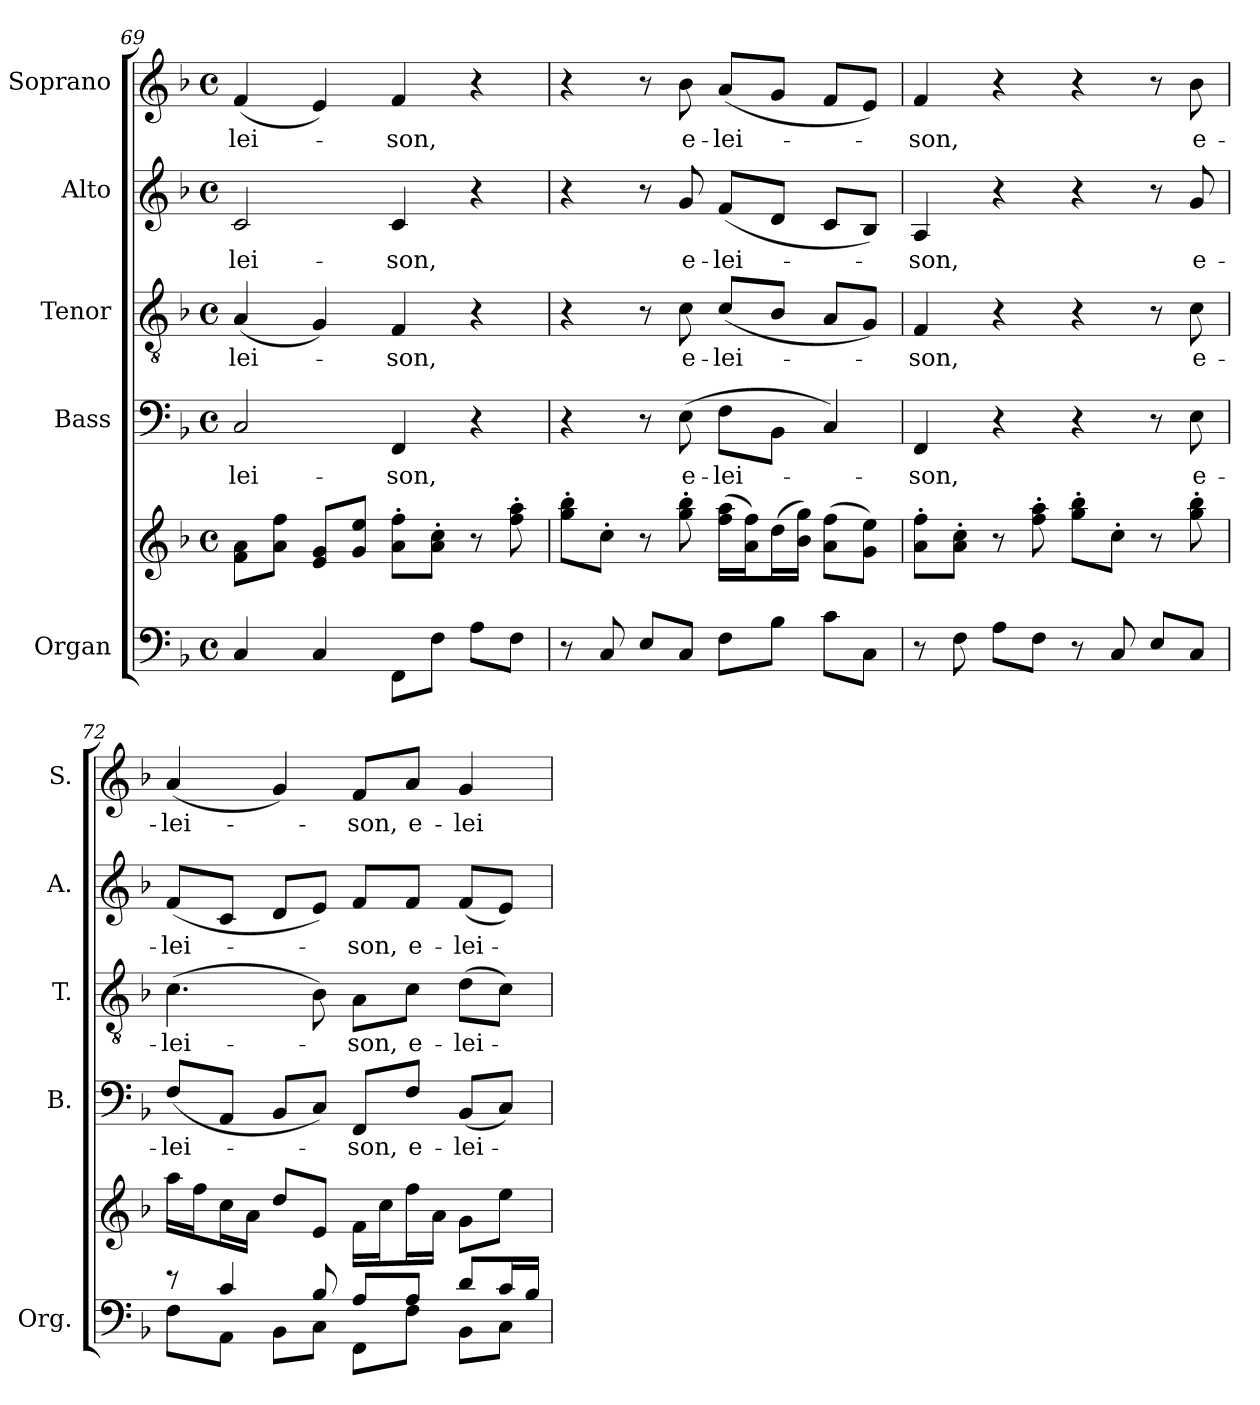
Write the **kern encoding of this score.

**kern	**kern	**kern	**text	**kern	**text	**kern	**text	**kern	**text
*part5	*part5	*part4	*part4	*part3	*part3	*part2	*part2	*part1	*part1
*staff6	*staff5	*staff4	*staff4	*staff3	*staff3	*staff2	*staff2	*staff1	*staff1
*I"Organ	*	*I"Bass	*	*I"Tenor	*	*I"Alto	*	*I"Soprano	*
*I'Org.	*	*I'B.	*	*I'T.	*	*I'A.	*	*I'S.	*
*clefF4	*clefG2	*clefF4	*	*clefGv2	*	*clefG2	*	*clefG2	*
*	*	*	*	*ITrd7c12	*	*	*	*	*
*k[b-]	*k[b-]	*k[b-]	*	*k[b-]	*	*k[b-]	*	*k[b-]	*
*F:	*F:	*F:	*	*F:	*	*F:	*	*F:	*
*M4/4	*M4/4	*M4/4	*	*M4/4	*	*M4/4	*	*M4/4	*
*met(c)	*met(c)	*met(c)	*	*met(c)	*	*met(c)	*	*met(c)	*
=69	=69	=69	=69	=69	=69	=69	=69	=69	=69
!	!	!	!LO:LY:b:color=#000000	!	!	!	!	!	!
!	!	!	!	!	!LO:LY:b:color=#000000	!	!	!	!
!	!	!	!	!	!	!	!LO:LY:b:color=#000000	!	!
!	!	!	!	!	!	!	!	!	!LO:LY:b:color=#000000
4Ci/	8fi\ 8ai\L	2Ci/	-lei-	(4AAi/	-lei-	2ci/	-lei-	(4fi/	-lei-
.	8ai\ 8ffi\J	.	.	.	.	.	.	.	.
4Ci/	8ei/ 8gi/L	.	.	4GGi/)	.	.	.	4ei/)	.
.	8gi/ 8eei/J	.	.	.	.	.	.	.	.
!	!	!	!LO:LY:b:color=#000000	!	!	!	!	!	!
!	!	!	!	!	!LO:LY:b:color=#000000	!	!	!	!
!	!	!	!	!	!	!	!LO:LY:b:color=#000000	!	!
!	!	!	!	!	!	!	!	!	!LO:LY:b:color=#000000
8FFi\L	8ai'\ 8ffi'\L	4FFi/	-son,	4FFi/	-son,	4ci/	-son,	4fi/	-son,
8Fi\J	8ai'\ 8cci'\J	.	.	.	.	.	.	.	.
8Ai\L	8r	4r	.	4r	.	4r	.	4r	.
8Fi\J	8ffi\' 8aai'	.	.	.	.	.	.	.	.
=70	=70	=70	=70	=70	=70	=70	=70	=70	=70
8r	8ggi'\ 8bb-i'\L	4r	.	4r	.	4r	.	4r	.
8Ci/	8cc'i\J	.	.	.	.	.	.	.	.
8Ei/L	8r	8r	.	8r	.	8r	.	8r	.
!	!	!	!LO:LY:b:color=#000000	!	!	!	!	!	!
!	!	!	!	!	!LO:LY:b:color=#000000	!	!	!	!
!	!	!	!	!	!	!	!LO:LY:b:color=#000000	!	!
!	!	!	!	!	!	!	!	!	!LO:LY:b:color=#000000
8Ci/J	8ggi\' 8bb-i'	(8Ei\	e-	8Ci\	e-	8gi/	e-	8b-i\	e-
!	!	!	!LO:LY:b:color=#000000	!	!	!	!	!	!
!	!	!	!	!	!LO:LY:b:color=#000000	!	!	!	!
!	!	!	!	!	!	!	!LO:LY:b:color=#000000	!	!
!	!	!	!	!	!	!	!	!	!LO:LY:b:color=#000000
8Fi\L	(16ffi\ 16aai\LL	8Fi\L	-lei-	(8Ci/L	-lei-	(8fi/L	-lei-	(8ai/L	-lei-
.	16ai\ 16ffi\J)	.	.	.	.	.	.	.	.
8B-i\J	(16ddi\L	8BB-i\J	.	8BB-i/J	.	8di/J	.	8gi/J	.
.	16b-i\ 16ggi\JJ)	.	.	.	.	.	.	.	.
8ci\L	(8ai\ 8ffi\L	4Ci/)	.	8AAi/L	.	8ci/L	.	8fi/L	.
8Ci\J	8gi\ 8eei\J)	.	.	8GGi/J)	.	8B-i/J)	.	8ei/J)	.
=71	=71	=71	=71	=71	=71	=71	=71	=71	=71
!	!	!	!LO:LY:b:color=#000000	!	!	!	!	!	!
!	!	!	!	!	!LO:LY:b:color=#000000	!	!	!	!
!	!	!	!	!	!	!	!LO:LY:b:color=#000000	!	!
!	!	!	!	!	!	!	!	!	!LO:LY:b:color=#000000
8r	8ai'\ 8ffi'\L	4FFi/	-son,	4FFi/	-son,	4Ai/	-son,	4fi/	-son,
8Fi\	8ai'\ 8cci'\J	.	.	.	.	.	.	.	.
8Ai\L	8r	4r	.	4r	.	4r	.	4r	.
8Fi\J	8ffi\' 8aai'	.	.	.	.	.	.	.	.
8r	8ggi'\ 8bb-i'\L	4r	.	4r	.	4r	.	4r	.
8Ci/	8cc'i\J	.	.	.	.	.	.	.	.
8Ei/L	8r	8r	.	8r	.	8r	.	8r	.
!	!	!	!LO:LY:b:color=#000000	!	!	!	!	!	!
!	!	!	!	!	!LO:LY:b:color=#000000	!	!	!	!
!	!	!	!	!	!	!	!LO:LY:b:color=#000000	!	!
!	!	!	!	!	!	!	!	!	!LO:LY:b:color=#000000
8Ci/J	8ggi\' 8bb-i'	8Ei\	e-	8Ci\	e-	8gi/	e-	8b-i\	e-
=72	=72	=72	=72	=72	=72	=72	=72	=72	=72
*^	*	*	*	*	*	*	*	*	*
!	!	!	!	!LO:LY:b:color=#000000	!	!	!	!	!	!
!	!	!	!	!	!	!LO:LY:b:color=#000000	!	!	!	!
!	!	!	!	!	!	!	!	!LO:LY:b:color=#000000	!	!
!	!	!	!	!	!	!	!	!	!	!LO:LY:b:color=#000000
8r	8Fi\L	16aai\LL	(8Fi/L	-lei-	(4.Ci\	-lei-	(8fi/L	-lei-	(4ai/	-lei-
.	.	16ffi\J	.	.	.	.	.	.	.	.
4ci/	8AAi\J	16cci\L	8AAi/J	.	.	.	8ci/J	.	.	.
.	.	16ai\JJ	.	.	.	.	.	.	.	.
.	8BB-i\L	8ddi/L	8BB-i/L	.	.	.	8di/L	.	4gi/)	.
8B-i/	8Ci\J	8ei/J	8Ci/J)	.	8BB-i\)	.	8ei/J)	.	.	.
!	!	!	!	!LO:LY:b:color=#000000	!	!	!	!	!	!
!	!	!	!	!	!	!LO:LY:b:color=#000000	!	!	!	!
!	!	!	!	!	!	!	!	!LO:LY:b:color=#000000	!	!
!	!	!	!	!	!	!	!	!	!	!LO:LY:b:color=#000000
8Ai/L	8FFi\L	16fi\LL	8FFi/L	-son,	8AAi\L	-son,	8fi/L	-son,	8fi/L	-son,
.	.	16cci\J	.	.	.	.	.	.	.	.
!	!	!	!	!LO:LY:b:color=#000000	!	!	!	!	!	!
!	!	!	!	!	!	!LO:LY:b:color=#000000	!	!	!	!
!	!	!	!	!	!	!	!	!LO:LY:b:color=#000000	!	!
!	!	!	!	!	!	!	!	!	!	!LO:LY:b:color=#000000
8Ai/J	8Fi\J	16ffi\L	8Fi/J	e-	8Ci\J	e-	8fi/J	e-	8ai/J	e-
.	.	16ai\JJ	.	.	.	.	.	.	.	.
!	!	!	!	!LO:LY:b:color=#000000	!	!	!	!	!	!
!	!	!	!	!	!	!LO:LY:b:color=#000000	!	!	!	!
!	!	!	!	!	!	!	!	!LO:LY:b:color=#000000	!	!
!	!	!	!	!	!	!	!	!	!	!LO:LY:b:color=#000000
8di/L	8BB-i\L	8gi\L	(8BB-i/L	-lei-	(8Di\L	-lei-	(8fi/L	-lei-	4gi/	-lei-
16ci/L	8Ci\J	8eei\J	8Ci/J)	.	8Ci\J)	.	8ei/J)	.	.	.
16B-i/JJ	.	.	.	.	.	.	.	.	.	.
*v	*v	*	*	*	*	*	*	*	*	*
=	=	=	=	=	=	=	=	=	=
*-	*-	*-	*-	*-	*-	*-	*-	*-	*-
